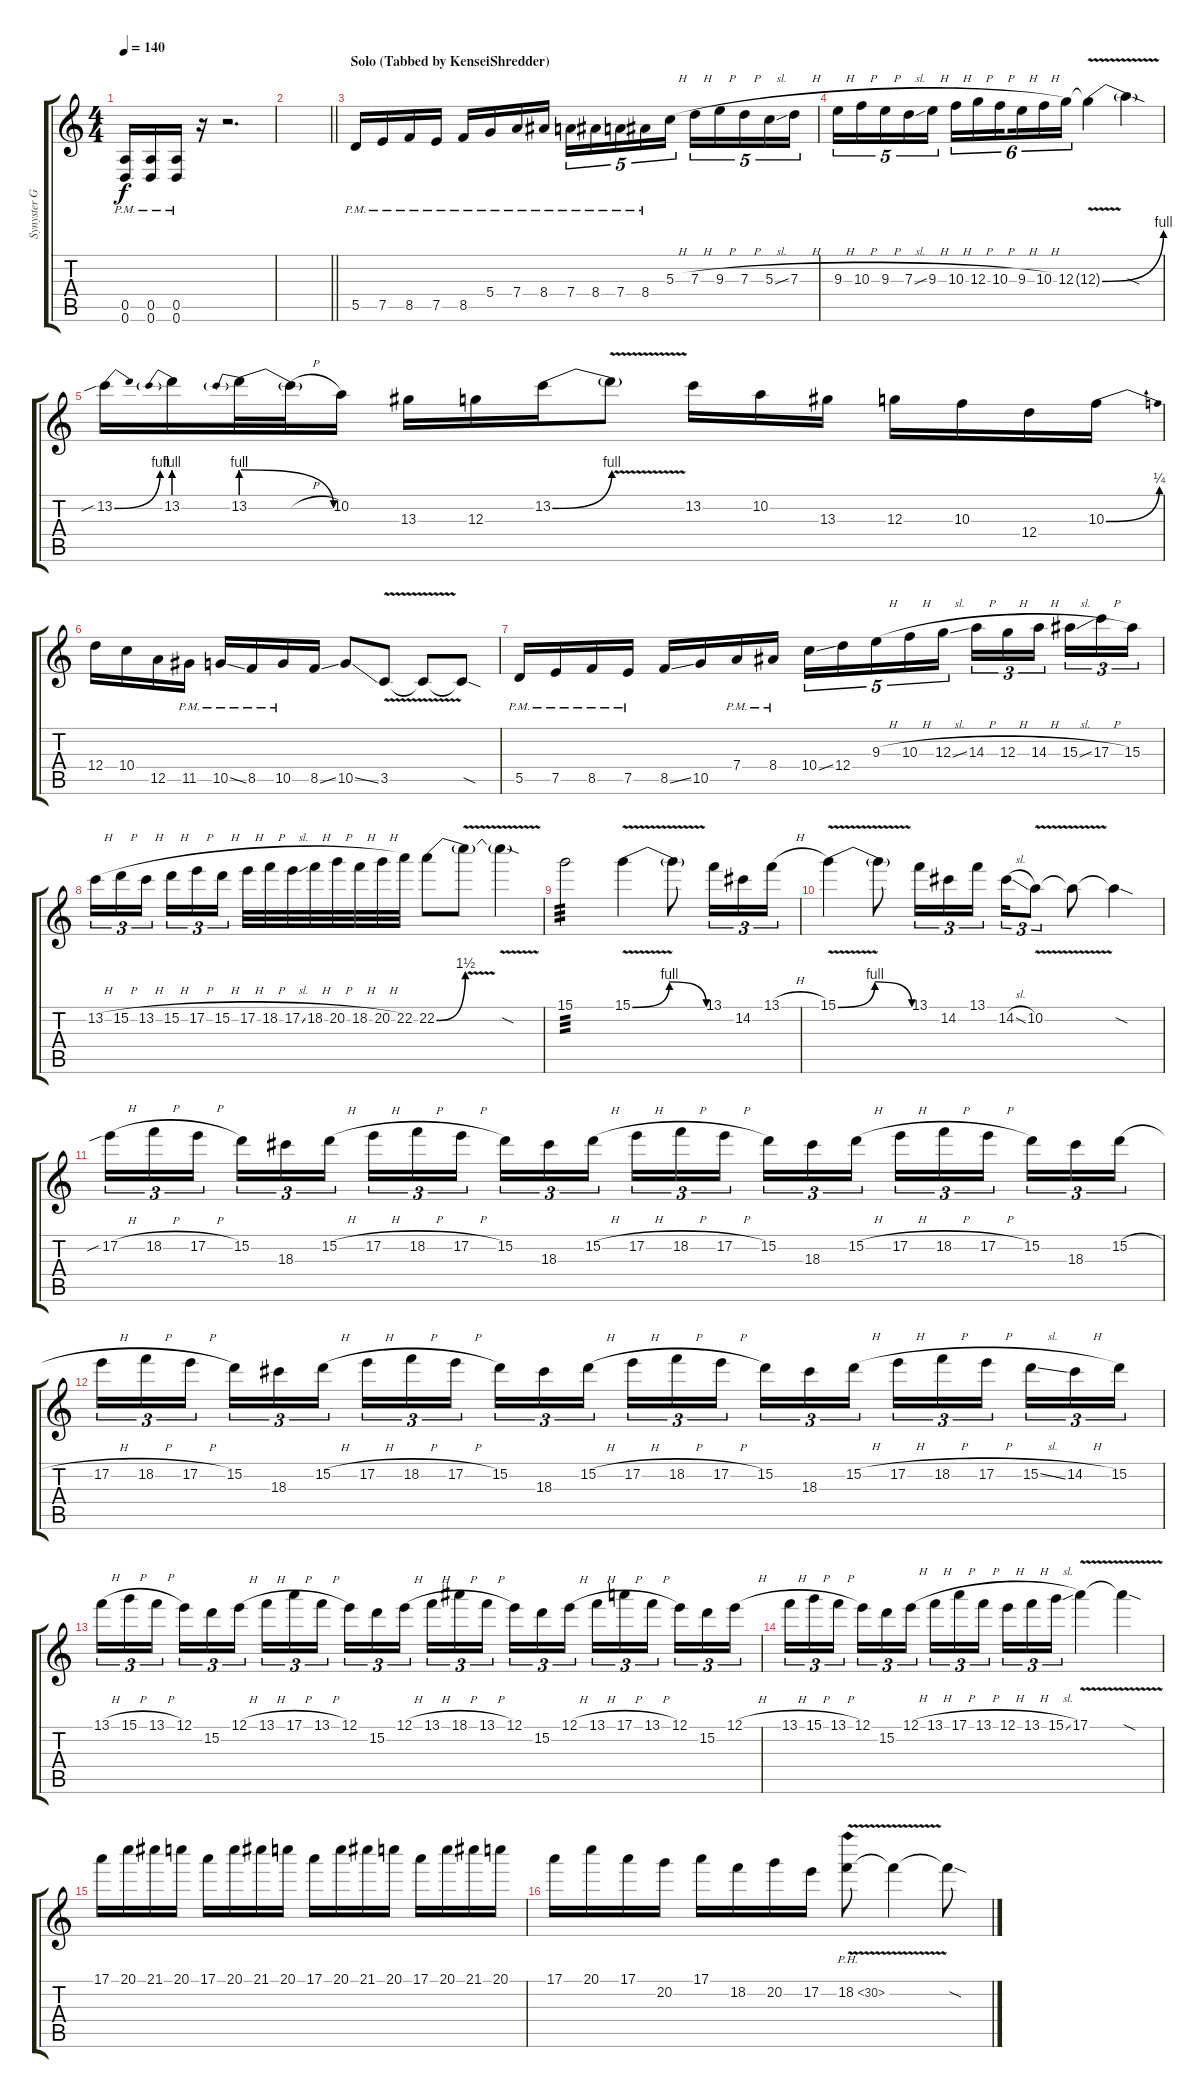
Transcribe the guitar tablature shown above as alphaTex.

\track ("Synyster Gates" "Synyster G") {instrument distortionguitar}
\staff {score tabs}
\tuning (E4 B3 G3 D3 A2 D2) {hide}
\ts (4 4)
\tempo 140
\clef g2
\ks c
(0.5{pm} 0.6{pm}).16{dy f} (0.5{pm} 0.6{pm}).16 (0.5{pm} 0.6{pm}).16 r.16 r.2{d} |
\barLineRight lightlight
|
\section ("" "Solo (Tabbed by KenseiShredder)")
5.5{pm}.16{volume 14 balance 8} 7.5{pm}.16 8.5{pm}.16 7.5{pm}.16 8.5{pm}.16 5.4{pm}.16 7.4{pm}.16 8.4{pm}.16 7.4{pm}.16{tu (5 4)} 8.4{pm}.16{tu (5 4)} 7.4{pm}.16{tu (5 4)} 8.4{pm}.16{tu (5 4)} 5.3{h}.16{tu (5 4)} 7.3{h}.16{tu (5 4)} 9.3{h}.16{tu (5 4)} 7.3{h}.16{tu (5 4)} 5.3{sl}.16{tu (5 4)} 7.3{h}.16{tu (5 4)} |
9.3{h}.16{tu (5 4)} 10.3{h}.16{tu (5 4)} 9.3{h}.16{tu (5 4)} 7.3{sl}.16{tu (5 4)} 9.3{h}.16{tu (5 4)} 10.3{h}.16{tu (6 4)} 12.3{h}.16{tu (6 4)} 10.3{h}.16{tu (6 4) beam splitsecondary} 9.3{h}.16{tu (6 4)} 10.3{h}.16{tu (6 4)} 12.3.16{tu (6 4)} 12.3{be (bend 0 0 60 4) v t}.4 12.3{sod t}.4 |
13.2{be (bend 0 0 60 4) sib}.16 13.2{be (prebend 0 4 60 4)}.16 13.2{be (prebendrelease 0 4 60 0)}.32 13.2{h t}.32 10.2.16 13.3.16 12.3.16 13.2{be (bend 0 0 60 4)}.16 13.2{v t}.8 13.2.16 10.2.16 13.3.16 12.3.16 10.3.16 12.4.16 10.3{be (bend 0 0 60 1)}.16 |
12.4.16 10.4.16 12.5.16 11.5{pm}.16 10.5{ss pm}.16 8.5{pm}.16 10.5{pm}.16 8.5{ss}.16 10.5{ss}.8 3.5{v}.8 3.5{t}.8 3.5{sod t}.8 |
5.5{pm}.16 7.5{pm}.16 8.5{pm}.16 7.5{pm}.16 8.5{ss}.16 10.5.16 7.4{pm}.16 8.4{pm}.16 10.4{ss}.16{tu (5 4)} 12.4.16{tu (5 4)} 9.3{h}.16{tu (5 4)} 10.3{h}.16{tu (5 4)} 12.3{sl}.16{tu (5 4)} 14.3{h}.16{tu (3 2)} 12.3{h}.16{tu (3 2)} 14.3{h}.16{tu (3 2) beam splitsecondary} 15.3{sl}.16{tu (3 2)} 17.3{h}.16{tu (3 2)} 15.3.16{tu (3 2)} |
13.2{h}.16{tu (3 2)} 15.2{h}.16{tu (3 2)} 13.2{h}.16{tu (3 2) beam splitsecondary} 15.2{h}.16{tu (3 2)} 17.2{h}.16{tu (3 2)} 15.2{h}.16{tu (3 2)} 17.2{h}.32 18.2{h}.32 17.2{sl}.32 18.2{h}.32 20.2{h}.32 18.2{h}.32 20.2{h}.32 22.2.32 22.2{be (bend 0 0 60 6)}.8 22.2{v t}.8 22.2{sod t}.4 |
15.1.2{tp 3} 15.1{be (bendrelease 0 0 15 4 30 4 60 0) v}.4 15.1{t}.8 13.1.16{tu (3 2)} 14.2.16{tu (3 2)} 13.1{h}.16{tu (3 2)} |
15.1{be (bendrelease 0 0 15 4 30 4 60 0) v}.4 15.1{t}.8 13.1.16{tu (3 2)} 14.2.16{tu (3 2)} 13.1.16{tu (3 2)} 14.2{sl}.16{tu (3 2)} 10.2{v}.8{tu (3 2)} 10.2{t}.8 10.2{sod t}.4 |
17.2{sib h}.16{tu (3 2) balance 0} 18.2{h}.16{tu (3 2)} 17.2{h}.16{tu (3 2) beam splitsecondary} 15.2.16{tu (3 2)} 18.3.16{tu (3 2)} 15.2{h}.16{tu (3 2)} 17.2{h}.16{tu (3 2)} 18.2{h}.16{tu (3 2)} 17.2{h}.16{tu (3 2) beam splitsecondary} 15.2.16{tu (3 2)} 18.3.16{tu (3 2)} 15.2{h}.16{tu (3 2)} 17.2{h}.16{tu (3 2)} 18.2{h}.16{tu (3 2)} 17.2{h}.16{tu (3 2) beam splitsecondary} 15.2.16{tu (3 2)} 18.3.16{tu (3 2)} 15.2{h}.16{tu (3 2)} 17.2{h}.16{tu (3 2)} 18.2{h}.16{tu (3 2)} 17.2{h}.16{tu (3 2) beam splitsecondary} 15.2.16{tu (3 2)} 18.3.16{tu (3 2)} 15.2{h}.16{tu (3 2)} |
17.2{h}.16{tu (3 2)} 18.2{h}.16{tu (3 2)} 17.2{h}.16{tu (3 2) beam splitsecondary} 15.2.16{tu (3 2)} 18.3.16{tu (3 2)} 15.2{h}.16{tu (3 2)} 17.2{h}.16{tu (3 2)} 18.2{h}.16{tu (3 2)} 17.2{h}.16{tu (3 2) beam splitsecondary} 15.2.16{tu (3 2)} 18.3.16{tu (3 2)} 15.2{h}.16{tu (3 2)} 17.2{h}.16{tu (3 2)} 18.2{h}.16{tu (3 2)} 17.2{h}.16{tu (3 2) beam splitsecondary} 15.2.16{tu (3 2)} 18.3.16{tu (3 2)} 15.2{h}.16{tu (3 2)} 17.2{h}.16{tu (3 2)} 18.2{h}.16{tu (3 2)} 17.2{h}.16{tu (3 2) beam splitsecondary} 15.2{sl}.16{tu (3 2)} 14.2{h}.16{tu (3 2)} 15.2.16{tu (3 2)} |
13.1{h}.16{tu (3 2)} 15.1{h}.16{tu (3 2)} 13.1{h}.16{tu (3 2) beam splitsecondary} 12.1.16{tu (3 2)} 15.2.16{tu (3 2)} 12.1{h}.16{tu (3 2)} 13.1{h}.16{tu (3 2)} 17.1{h}.16{tu (3 2)} 13.1{h}.16{tu (3 2) beam splitsecondary} 12.1.16{tu (3 2)} 15.2.16{tu (3 2)} 12.1{h}.16{tu (3 2)} 13.1{h}.16{tu (3 2)} 18.1{h}.16{tu (3 2)} 13.1{h}.16{tu (3 2) beam splitsecondary} 12.1.16{tu (3 2)} 15.2.16{tu (3 2)} 12.1{h}.16{tu (3 2)} 13.1{h}.16{tu (3 2)} 17.1{h}.16{tu (3 2)} 13.1{h}.16{tu (3 2) beam splitsecondary} 12.1.16{tu (3 2)} 15.2.16{tu (3 2)} 12.1{h}.16{tu (3 2)} |
13.1{h}.16{tu (3 2)} 15.1{h}.16{tu (3 2)} 13.1{h}.16{tu (3 2) beam splitsecondary} 12.1.16{tu (3 2)} 15.2.16{tu (3 2)} 12.1{h}.16{tu (3 2)} 13.1{h}.16{tu (3 2)} 17.1{h}.16{tu (3 2)} 13.1{h}.16{tu (3 2) beam splitsecondary} 12.1{h}.16{tu (3 2)} 13.1{h}.16{tu (3 2)} 15.1{sl}.16{tu (3 2)} 17.1{v}.4 17.1{sod t}.4 |
17.1.16 20.1.16 21.1.16 20.1.16 17.1.16 20.1.16 21.1.16 20.1.16 17.1.16 20.1.16 21.1.16 20.1.16 17.1.16 20.1.16 21.1.16 20.1.16 |
17.1.16 20.1.16 17.1.16 20.2.16 17.1.16 18.2.16 20.2.16 17.2.16 18.2{ph 12 v}.8 18.2{t}.4 18.2{sod t}.8
